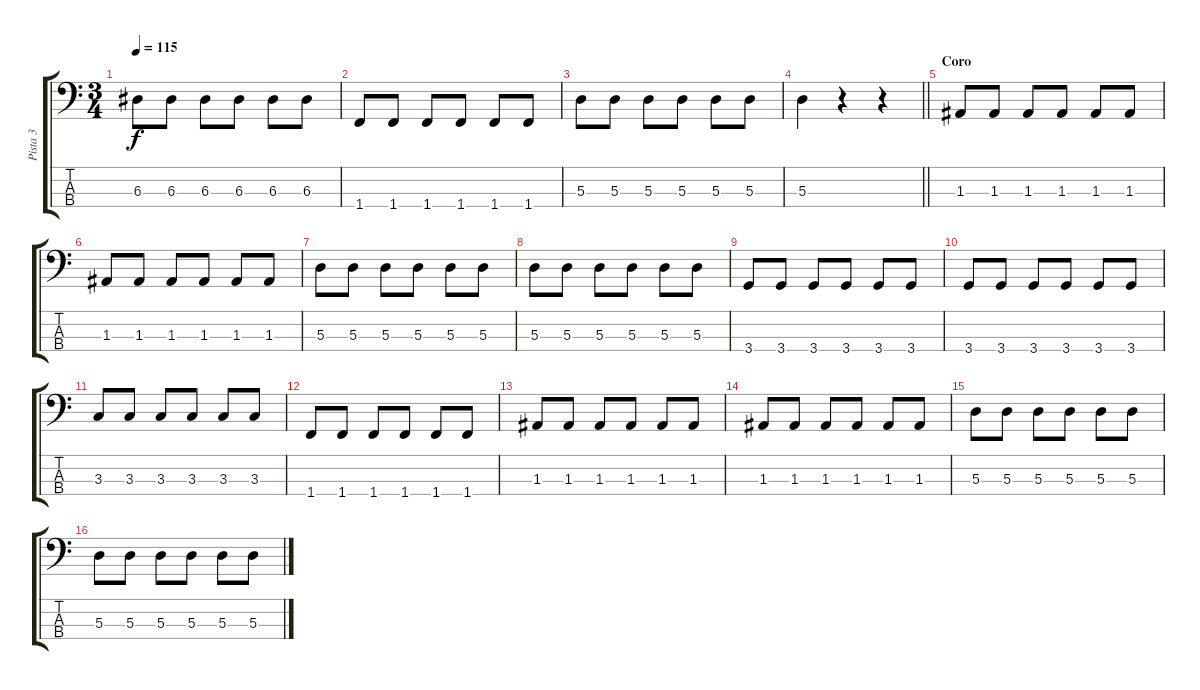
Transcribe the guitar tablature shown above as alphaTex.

\track ("Pista 3" "Pista 3") {instrument acousticbass}
\staff {score tabs}
\tuning (G2 D2 A1 E1) {hide}
\ts (3 4)
\tempo 115
\clef f4
\ks c
6.3.8{dy f} 6.3.8 6.3.8 6.3.8 6.3.8 6.3.8 |
1.4.8 1.4.8 1.4.8 1.4.8 1.4.8 1.4.8 |
5.3.8 5.3.8 5.3.8 5.3.8 5.3.8 5.3.8 |
\barLineRight lightlight
5.3.4 r.4 r.4 |
\section ("" "Coro")
1.3.8 1.3.8 1.3.8 1.3.8 1.3.8 1.3.8 |
1.3.8 1.3.8 1.3.8 1.3.8 1.3.8 1.3.8 |
5.3.8 5.3.8 5.3.8 5.3.8 5.3.8 5.3.8 |
5.3.8 5.3.8 5.3.8 5.3.8 5.3.8 5.3.8 |
3.4.8 3.4.8 3.4.8 3.4.8 3.4.8 3.4.8 |
3.4.8 3.4.8 3.4.8 3.4.8 3.4.8 3.4.8 |
3.3.8 3.3.8 3.3.8 3.3.8 3.3.8 3.3.8 |
1.4.8 1.4.8 1.4.8 1.4.8 1.4.8 1.4.8 |
1.3.8 1.3.8 1.3.8 1.3.8 1.3.8 1.3.8 |
1.3.8 1.3.8 1.3.8 1.3.8 1.3.8 1.3.8 |
5.3.8 5.3.8 5.3.8 5.3.8 5.3.8 5.3.8 |
5.3.8 5.3.8 5.3.8 5.3.8 5.3.8 5.3.8
